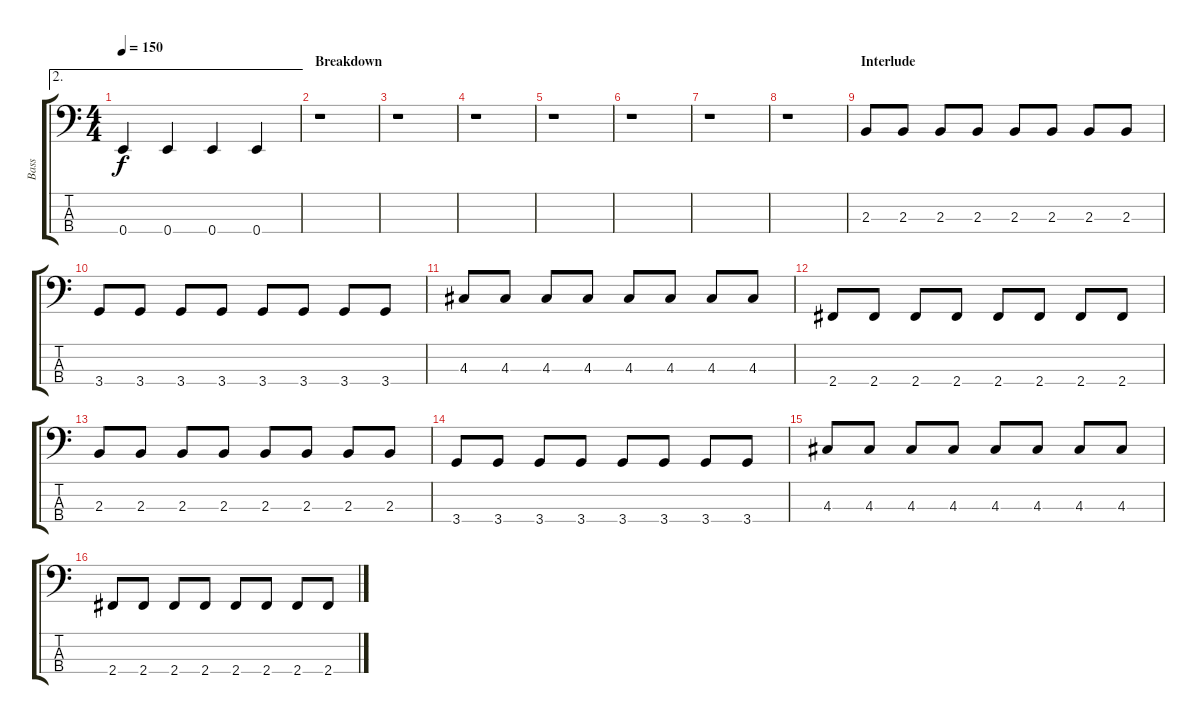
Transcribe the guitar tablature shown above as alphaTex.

\track ("Bass" "Bass") {instrument electricbassfinger}
\staff {score tabs}
\tuning (G2 D2 A1 E1) {hide}
\ae 2
\ts (4 4)
\tempo 150
\clef f4
\ks c
0.4.4{dy f} 0.4.4 0.4.4 0.4.4 |
\section ("" "Breakdown")
r.1 |
r.1 |
r.1 |
r.1 |
r.1 |
r.1 |
r.1 |
\section ("" "Interlude")
2.3.8 2.3.8 2.3.8 2.3.8 2.3.8 2.3.8 2.3.8 2.3.8 |
3.4.8 3.4.8 3.4.8 3.4.8 3.4.8 3.4.8 3.4.8 3.4.8 |
4.3.8 4.3.8 4.3.8 4.3.8 4.3.8 4.3.8 4.3.8 4.3.8 |
2.4.8 2.4.8 2.4.8 2.4.8 2.4.8 2.4.8 2.4.8 2.4.8 |
2.3.8 2.3.8 2.3.8 2.3.8 2.3.8 2.3.8 2.3.8 2.3.8 |
3.4.8 3.4.8 3.4.8 3.4.8 3.4.8 3.4.8 3.4.8 3.4.8 |
4.3.8 4.3.8 4.3.8 4.3.8 4.3.8 4.3.8 4.3.8 4.3.8 |
2.4.8 2.4.8 2.4.8 2.4.8 2.4.8 2.4.8 2.4.8 2.4.8
